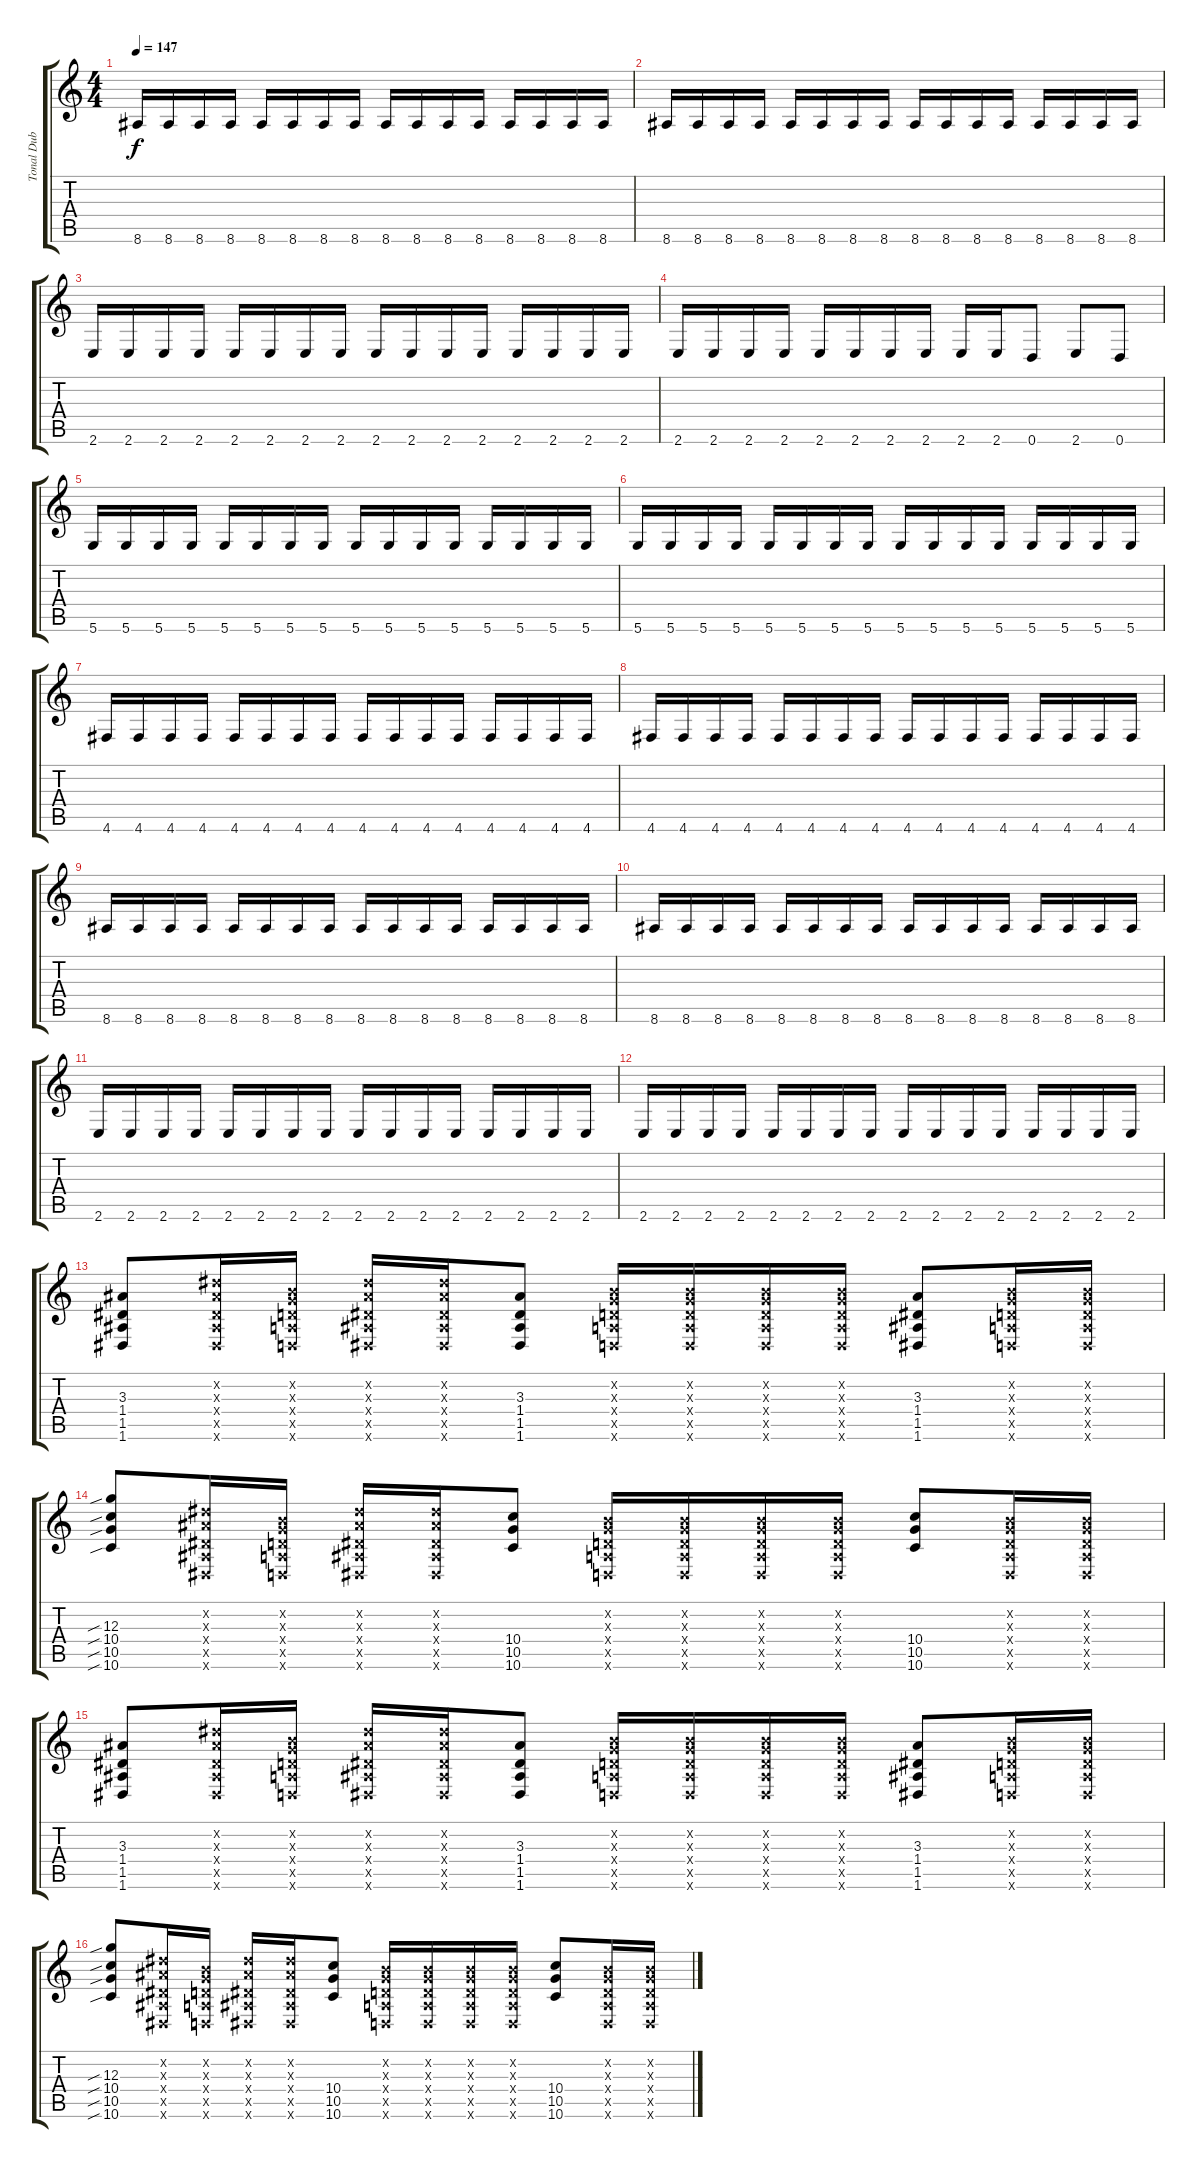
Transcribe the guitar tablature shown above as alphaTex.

\track ("Tonal Dub I" "Tonal Dub ") {instrument overdrivenguitar}
\staff {score tabs}
\tuning (E4 B3 G3 D3 A2 D2) {hide}
\ts (4 4)
\tempo 147
\clef g2
\ks c
8.6.16{dy f} 8.6.16 8.6.16 8.6.16 8.6.16 8.6.16 8.6.16 8.6.16 8.6.16 8.6.16 8.6.16 8.6.16 8.6.16 8.6.16 8.6.16 8.6.16 |
8.6.16 8.6.16 8.6.16 8.6.16 8.6.16 8.6.16 8.6.16 8.6.16 8.6.16 8.6.16 8.6.16 8.6.16 8.6.16 8.6.16 8.6.16 8.6.16 |
2.6.16 2.6.16 2.6.16 2.6.16 2.6.16 2.6.16 2.6.16 2.6.16 2.6.16 2.6.16 2.6.16 2.6.16 2.6.16 2.6.16 2.6.16 2.6.16 |
2.6.16 2.6.16 2.6.16 2.6.16 2.6.16 2.6.16 2.6.16 2.6.16 2.6.16 2.6.16 0.6.8 2.6.8 0.6.8 |
5.6.16 5.6.16 5.6.16 5.6.16 5.6.16 5.6.16 5.6.16 5.6.16 5.6.16 5.6.16 5.6.16 5.6.16 5.6.16 5.6.16 5.6.16 5.6.16 |
5.6.16 5.6.16 5.6.16 5.6.16 5.6.16 5.6.16 5.6.16 5.6.16 5.6.16 5.6.16 5.6.16 5.6.16 5.6.16 5.6.16 5.6.16 5.6.16 |
4.6.16 4.6.16 4.6.16 4.6.16 4.6.16 4.6.16 4.6.16 4.6.16 4.6.16 4.6.16 4.6.16 4.6.16 4.6.16 4.6.16 4.6.16 4.6.16 |
4.6.16 4.6.16 4.6.16 4.6.16 4.6.16 4.6.16 4.6.16 4.6.16 4.6.16 4.6.16 4.6.16 4.6.16 4.6.16 4.6.16 4.6.16 4.6.16 |
8.6.16 8.6.16 8.6.16 8.6.16 8.6.16 8.6.16 8.6.16 8.6.16 8.6.16 8.6.16 8.6.16 8.6.16 8.6.16 8.6.16 8.6.16 8.6.16 |
8.6.16 8.6.16 8.6.16 8.6.16 8.6.16 8.6.16 8.6.16 8.6.16 8.6.16 8.6.16 8.6.16 8.6.16 8.6.16 8.6.16 8.6.16 8.6.16 |
2.6.16 2.6.16 2.6.16 2.6.16 2.6.16 2.6.16 2.6.16 2.6.16 2.6.16 2.6.16 2.6.16 2.6.16 2.6.16 2.6.16 2.6.16 2.6.16 |
2.6.16 2.6.16 2.6.16 2.6.16 2.6.16 2.6.16 2.6.16 2.6.16 2.6.16 2.6.16 2.6.16 2.6.16 2.6.16 2.6.16 2.6.16 2.6.16 |
(3.3 1.4 1.5 1.6).8 (4.2{x} 3.3{x} 1.4{x} 1.5{x} 1.6{x}).16 (0.2{x} 0.3{x} 0.4{x} 0.5{x} 0.6{x}).16 (4.2{x} 3.3{x} 1.4{x} 1.5{x} 1.6{x}).16 (4.2{x} 3.3{x} 1.4{x} 1.5{x} 1.6{x}).16 (3.3 1.4 1.5 1.6).8 (0.2{x} 0.3{x} 0.4{x} 0.5{x} 0.6{x}).16 (0.2{x} 0.3{x} 0.4{x} 0.5{x} 0.6{x}).16 (0.2{x} 0.3{x} 0.4{x} 0.5{x} 0.6{x}).16 (0.2{x} 0.3{x} 0.4{x} 0.5{x} 0.6{x}).16 (3.3 1.4 1.5 1.6).8 (0.2{x} 0.3{x} 0.4{x} 0.5{x} 0.6{x}).16 (0.2{x} 0.3{x} 0.4{x} 0.5{x} 0.6{x}).16 |
(12.3{sib} 10.4{sib} 10.5{sib} 10.6{sib}).8 (4.2{x} 3.3{x} 1.4{x} 1.5{x} 1.6{x}).16 (0.2{x} 0.3{x} 0.4{x} 0.5{x} 0.6{x}).16 (4.2{x} 3.3{x} 1.4{x} 1.5{x} 1.6{x}).16 (4.2{x} 3.3{x} 1.4{x} 1.5{x} 1.6{x}).16 (10.4 10.5 10.6).8 (0.2{x} 0.3{x} 0.4{x} 0.5{x} 0.6{x}).16 (0.2{x} 0.3{x} 0.4{x} 0.5{x} 0.6{x}).16 (0.2{x} 0.3{x} 0.4{x} 0.5{x} 0.6{x}).16 (0.2{x} 0.3{x} 0.4{x} 0.5{x} 0.6{x}).16 (10.4 10.5 10.6).8 (0.2{x} 0.3{x} 0.4{x} 0.5{x} 0.6{x}).16 (0.2{x} 0.3{x} 0.4{x} 0.5{x} 0.6{x}).16 |
(3.3 1.4 1.5 1.6).8 (4.2{x} 3.3{x} 1.4{x} 1.5{x} 1.6{x}).16 (0.2{x} 0.3{x} 0.4{x} 0.5{x} 0.6{x}).16 (4.2{x} 3.3{x} 1.4{x} 1.5{x} 1.6{x}).16 (4.2{x} 3.3{x} 1.4{x} 1.5{x} 1.6{x}).16 (3.3 1.4 1.5 1.6).8 (0.2{x} 0.3{x} 0.4{x} 0.5{x} 0.6{x}).16 (0.2{x} 0.3{x} 0.4{x} 0.5{x} 0.6{x}).16 (0.2{x} 0.3{x} 0.4{x} 0.5{x} 0.6{x}).16 (0.2{x} 0.3{x} 0.4{x} 0.5{x} 0.6{x}).16 (3.3 1.4 1.5 1.6).8 (0.2{x} 0.3{x} 0.4{x} 0.5{x} 0.6{x}).16 (0.2{x} 0.3{x} 0.4{x} 0.5{x} 0.6{x}).16 |
(12.3{sib} 10.4{sib} 10.5{sib} 10.6{sib}).8 (4.2{x} 3.3{x} 1.4{x} 1.5{x} 1.6{x}).16 (0.2{x} 0.3{x} 0.4{x} 0.5{x} 0.6{x}).16 (4.2{x} 3.3{x} 1.4{x} 1.5{x} 1.6{x}).16 (4.2{x} 3.3{x} 1.4{x} 1.5{x} 1.6{x}).16 (10.4 10.5 10.6).8 (0.2{x} 0.3{x} 0.4{x} 0.5{x} 0.6{x}).16 (0.2{x} 0.3{x} 0.4{x} 0.5{x} 0.6{x}).16 (0.2{x} 0.3{x} 0.4{x} 0.5{x} 0.6{x}).16 (0.2{x} 0.3{x} 0.4{x} 0.5{x} 0.6{x}).16 (10.4 10.5 10.6).8 (0.2{x} 0.3{x} 0.4{x} 0.5{x} 0.6{x}).16 (0.2{x} 0.3{x} 0.4{x} 0.5{x} 0.6{x}).16
